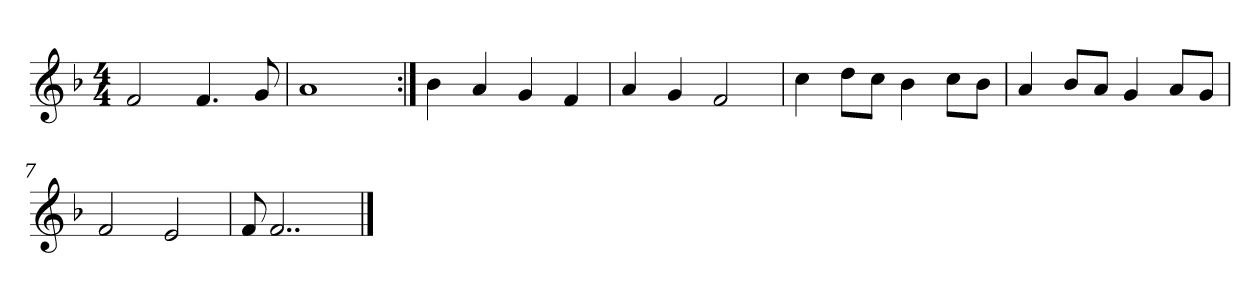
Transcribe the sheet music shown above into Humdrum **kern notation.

**kern
*part1
*staff1
*clefG2
*k[b-]
*F:
*M4/4
=1
2f
4.f
8g
=2
1a
=3:|!
4b-
4a
4g
4f
=4
4a
4g
2f
=5
4cc
8dd\L
8cc\J
4b-
8cc\L
8b-\J
=6
4a
8b-/L
8a/J
4g
8a/L
8g/J
=7
2f
2e
=8
8f
2..f
==
*-
